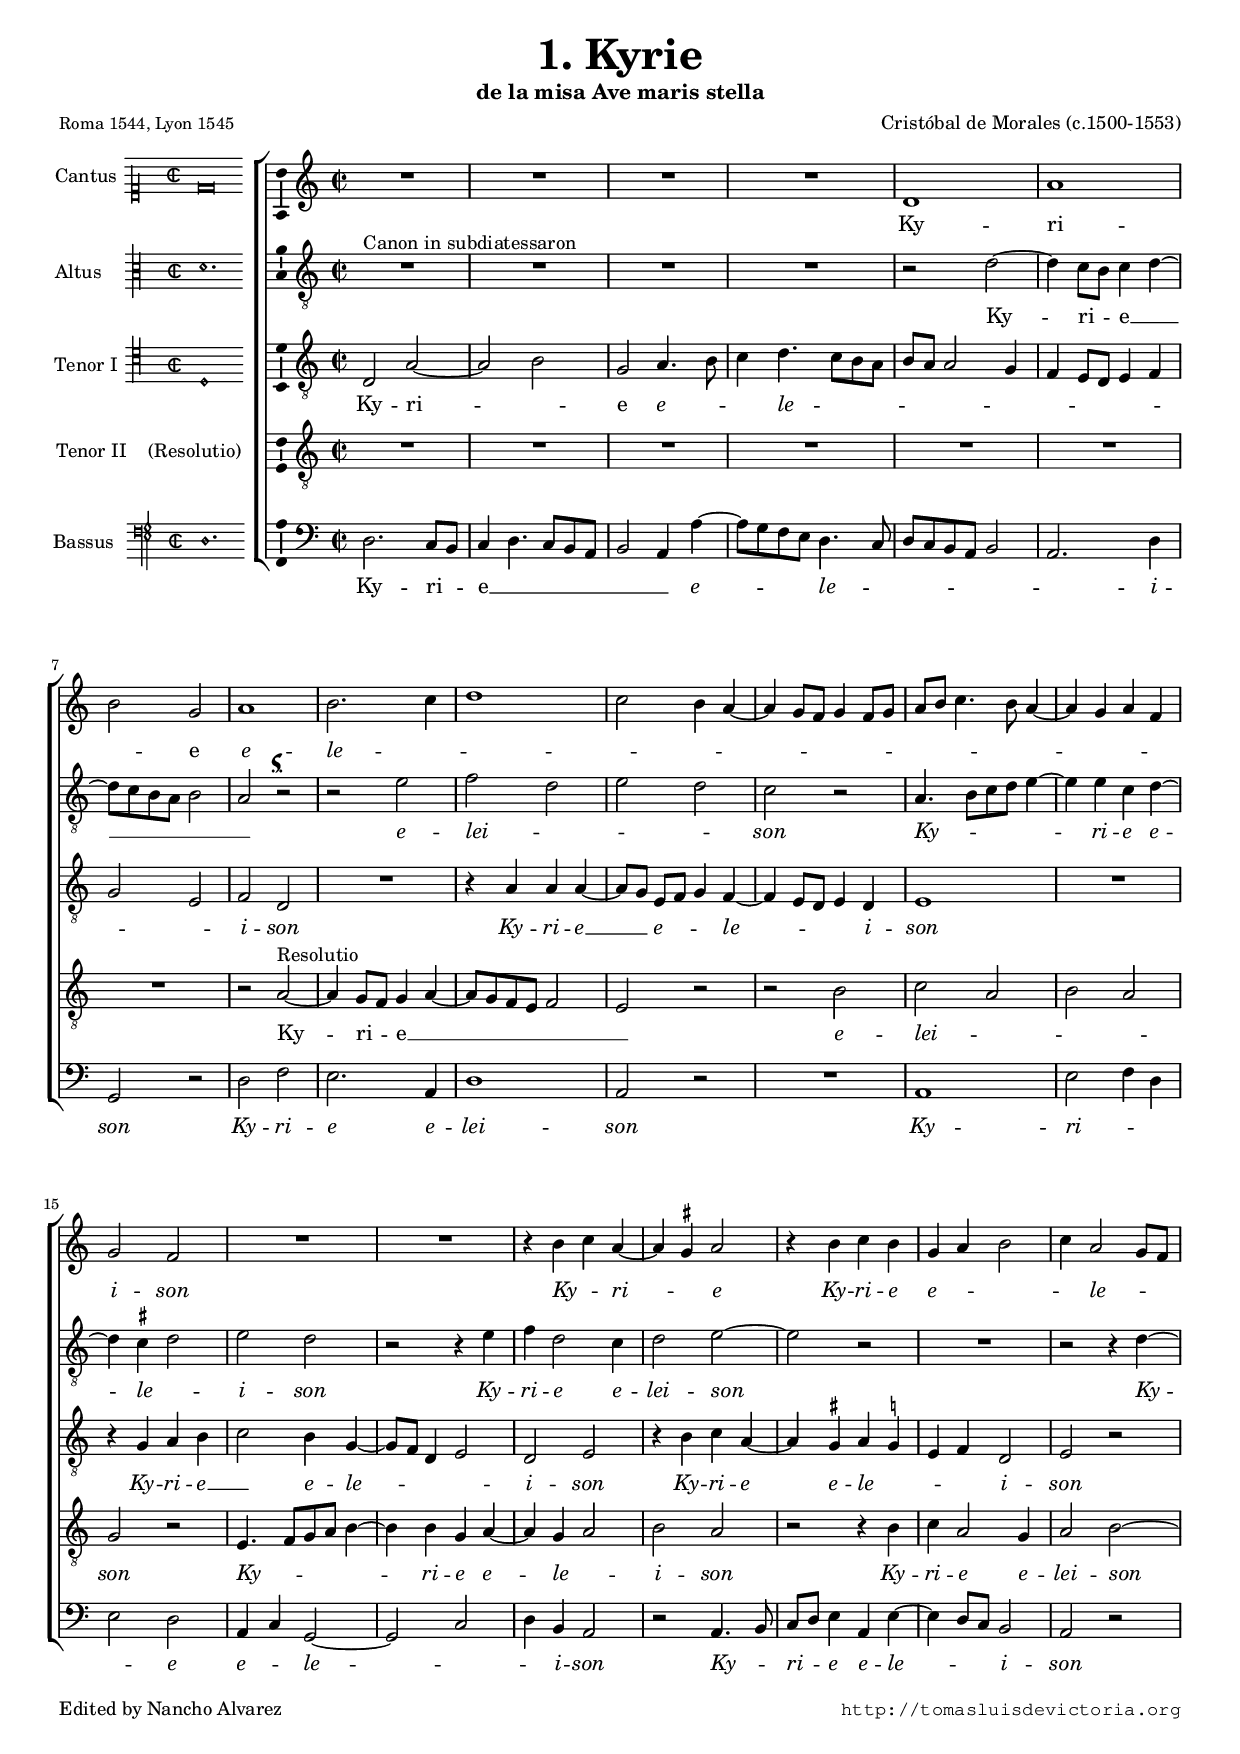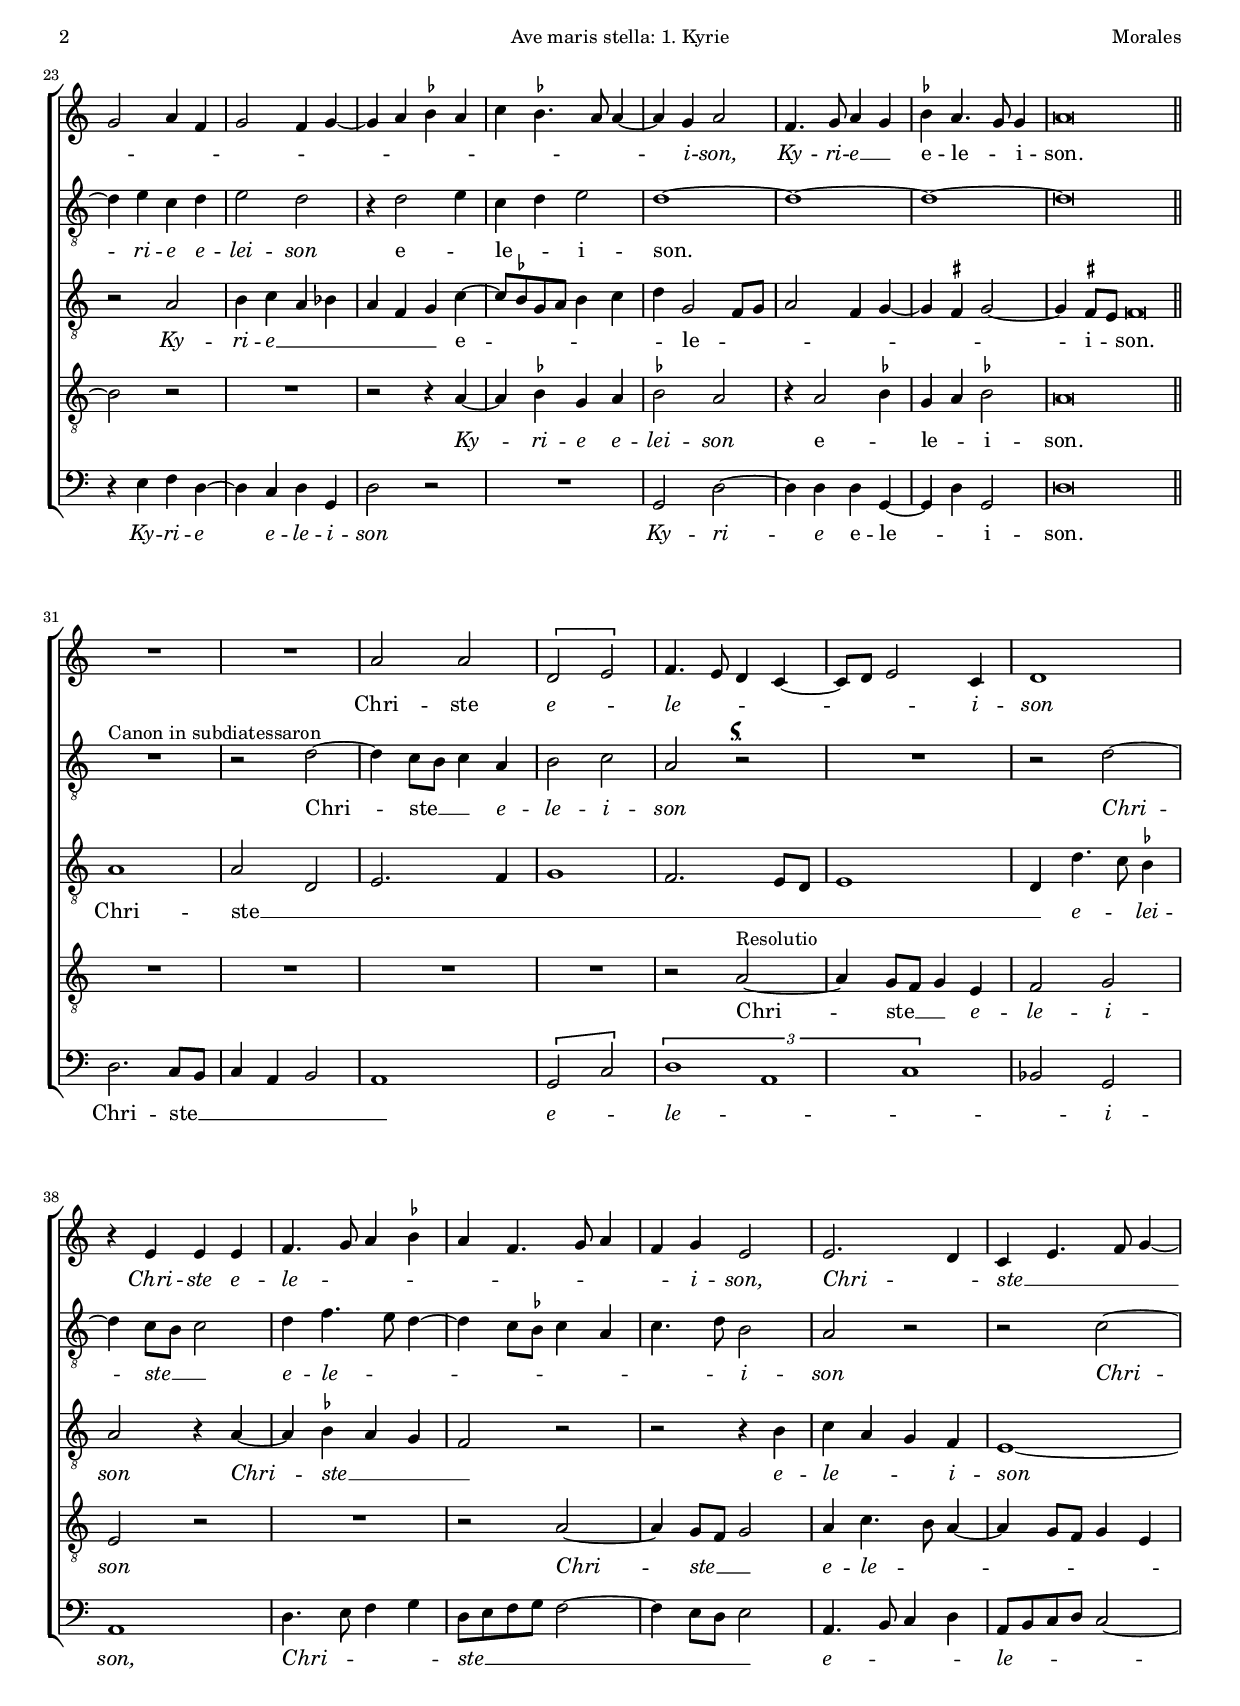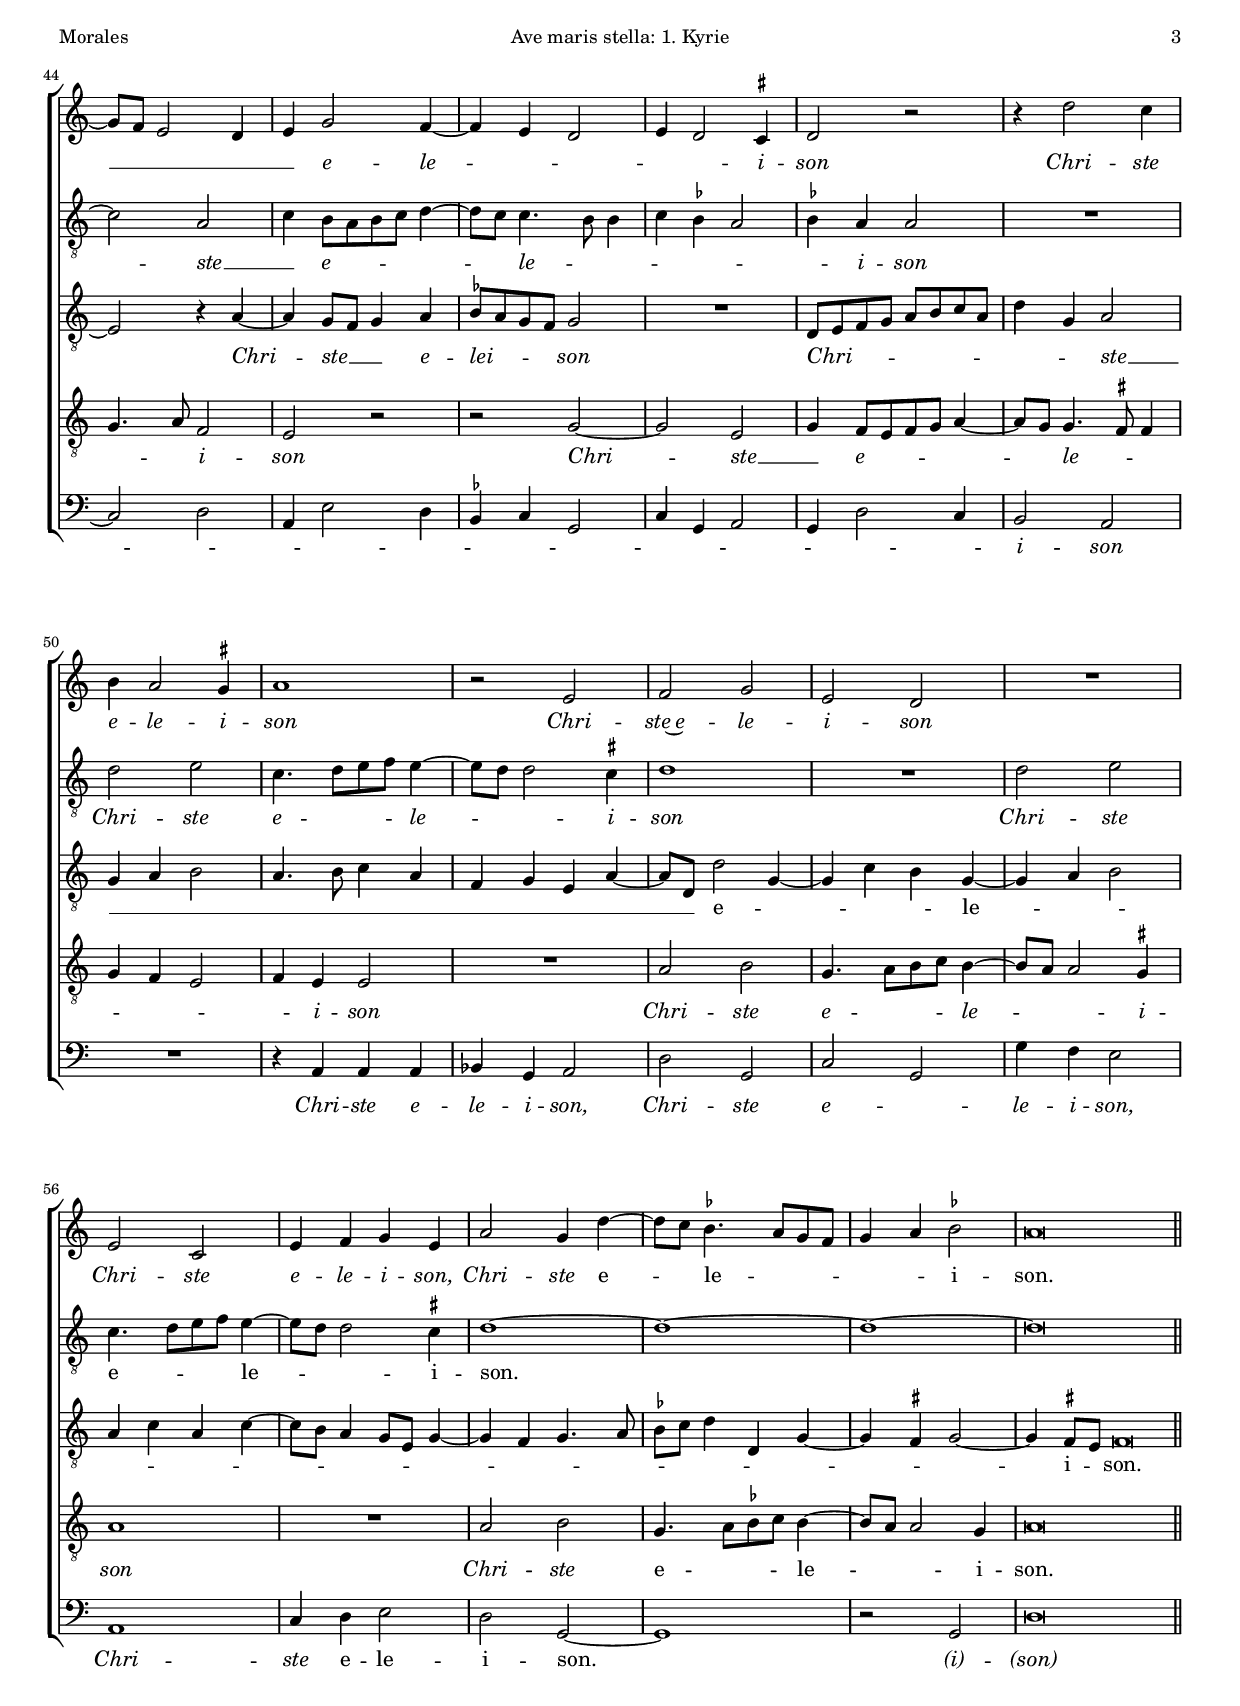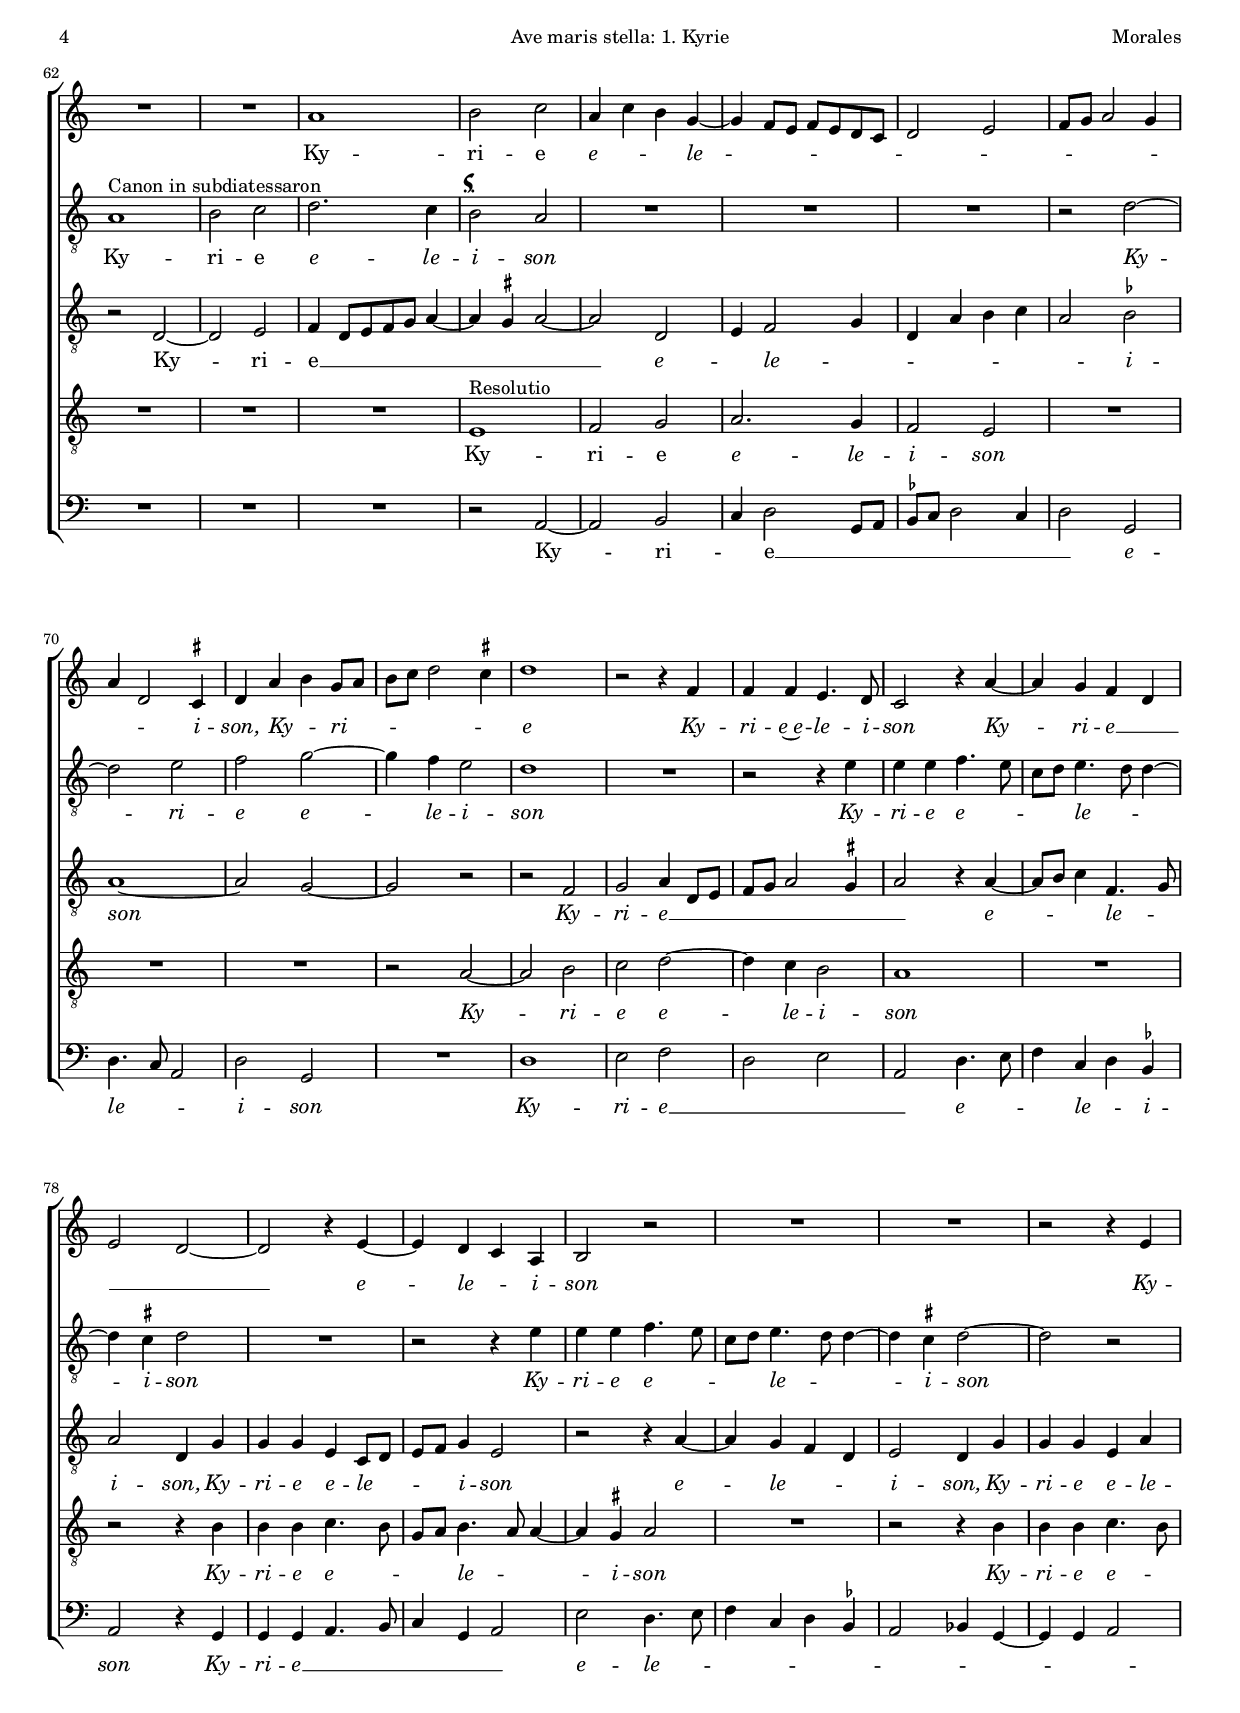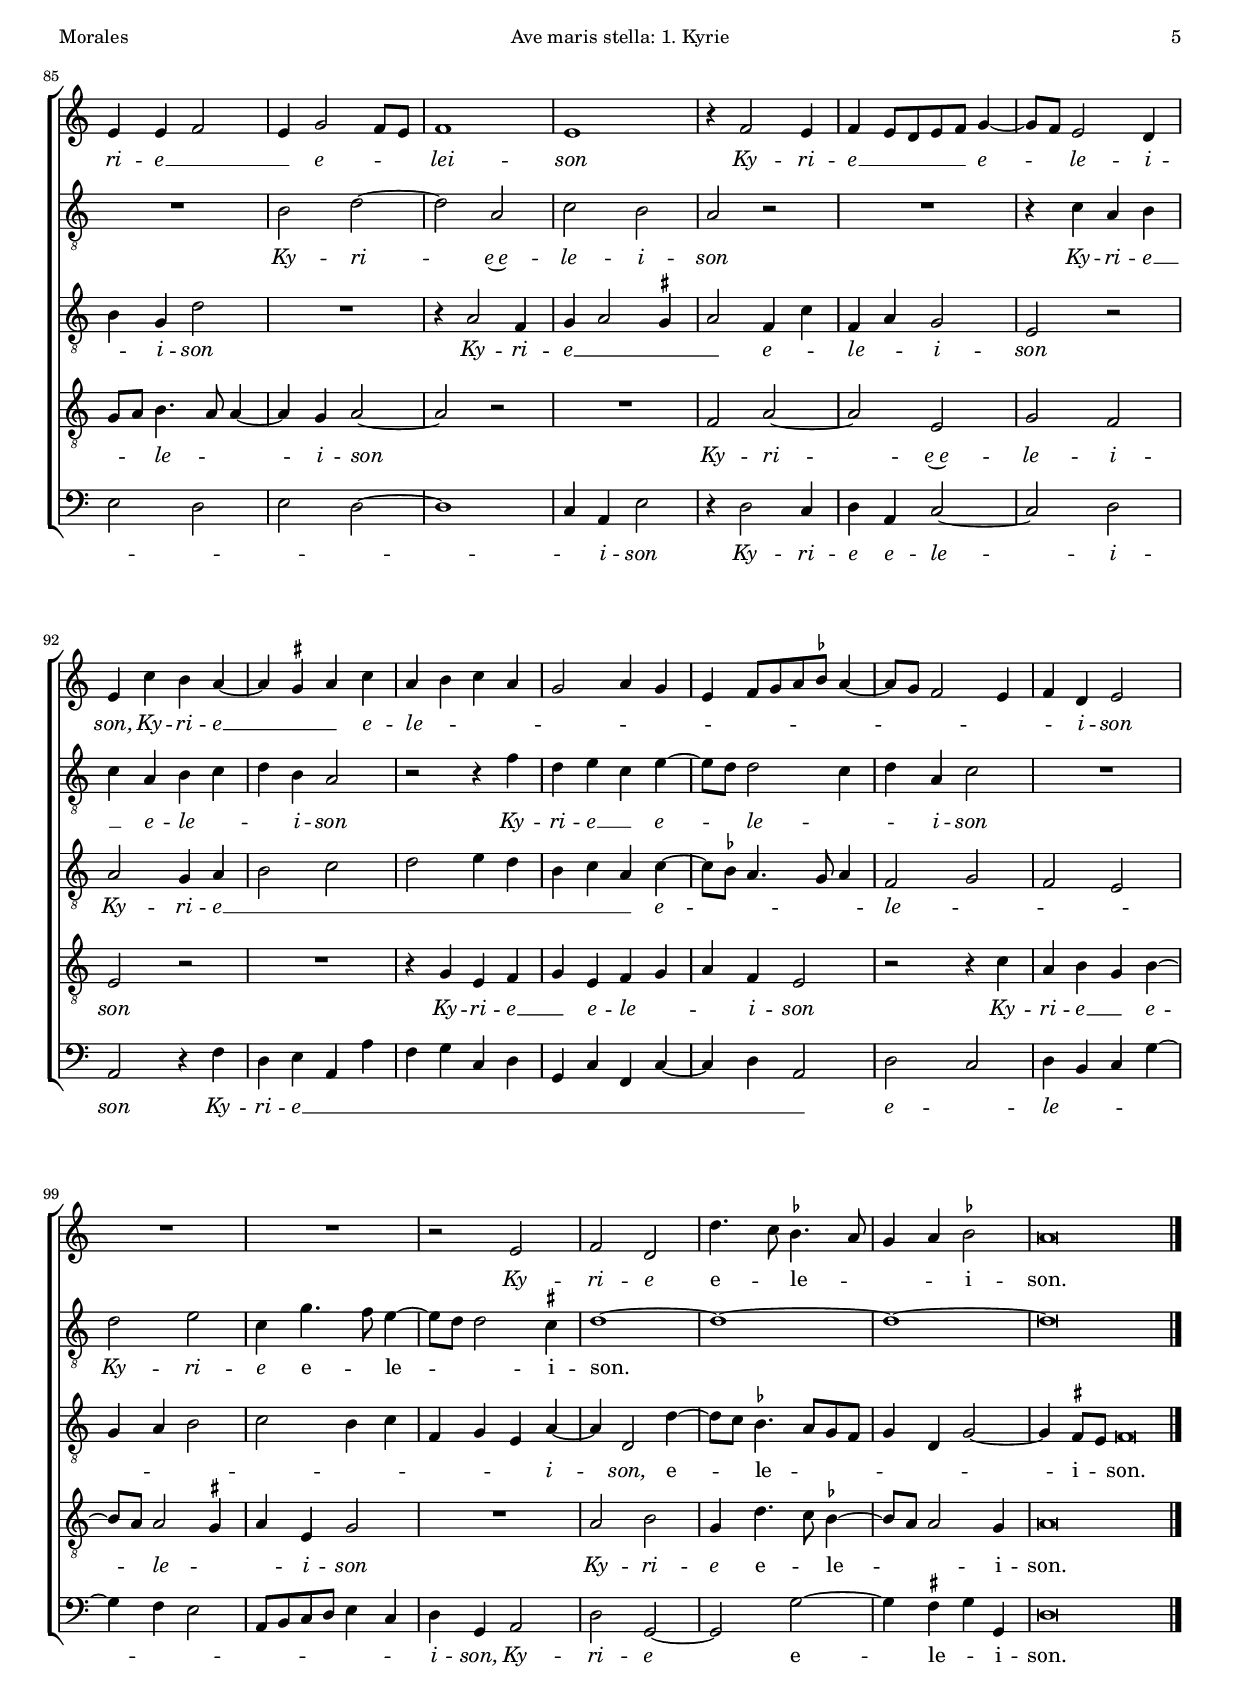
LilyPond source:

\version "2.22.0"

#(set-default-paper-size "a4")
#(set-global-staff-size 16.4)
#(ly:set-option 'point-and-click #f)
%mobile -s15.0 -i3.2

italicas=\override LyricText.font-shape = #'italic
rectas=\override LyricText.font-shape = #'upright
ss=\once \set suggestAccidentals = ##t
incipitwidth = 20
mtempo={\tempo 4 = 100}
mtempob={\tempo 4 = 50}

htitle="Ave maris stella: 1. Kyrie"
hcomposer="Morales"

\header {
	title=\markup{\fontsize #3 "1. Kyrie"}
	subtitle="de la misa Ave maris stella"
	%subsubtitle=\markup{\null \vspace #1 }
	composer="Cristóbal de Morales (c.1500-1553)"
        pdfauthor=\composer
	%opus="(-)"
	poet=\markup{\smaller "Roma 1544, Lyon 1545" }
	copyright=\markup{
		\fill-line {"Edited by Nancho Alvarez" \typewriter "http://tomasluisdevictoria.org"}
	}
%	tagline=""
}


global={\key c \major \time 2/2  \skip 1*30 \bar "||" \break
					\skip 1*31 \bar "||" \break
					\skip 1*44 \bar "|."
}

cantus={
	R1*4/4
	R1*4/4
	R1*4/4
	R1*4/4
%5
	d'1
	a'
	b'2 g'
	a'1
	b'2. c''4
%10
	d''1
	c''2 b'4 a' ~
	a' g'8 f' g'4 f'8 g'
	a' b' c''4. b'8 a'4 ~
	a' g' a' f'
%15
	g'2 f'
	R1*4/4
	R1*4/4
	r4 b' c'' a' ~
	a' \ss gis' a'2
%20
	r4 b' c'' b'
	g' a' b'2
	c''4 a'2 g'8 f'
	g'2 a'4 f'
	g'2 f'4 g' ~
%25
	g' a' \ss bes' a'
	c'' \ss bes'4. a'8 a'4 ~
	a' g' a'2
	f'4. g'8 a'4 g'
	\ss bes' a'4. g'8 g'4
%30
	a'\breve*1/2
	R1*4/4
	R1*4/4
	a'2 a'
	\[d' e'\]
%35
	f'4. e'8 d'4 c' ~
	c'8 d' e'2 c'4
	d'1
	r4 e' e' e'
	f'4. g'8 a'4 \ss bes'
%40
	a' f'4. g'8 a'4
	f' g' e'2
	e'2. d'4
	c' e'4. f'8 g'4 ~ 
	g'8 f' e'2 d'4
%45
	e' g'2 f'4 ~
	f' e' d'2
	e'4 d'2 \ss cis'4
	d'2 r
	r4 d''2 c''4
%50
	b' a'2 \ss gis'4
	a'1
	r2 e'
	f' g'
	e' d'
%55
	R1*4/4
	e'2 c'
	e'4 f' g' e'
	a'2 g'4 d'' ~
	d''8 c'' \ss bes'4. a'8 g' f'
%60
	g'4 a' \ss bes'2
	a'\breve*1/2
	R1*4/4
	R1*4/4
	a'1
%65
	b'2 c''
	a'4 c'' b' g' ~
	g' f'8 e' f' e' d' c'
	d'2 e'
	f'8 g' a'2 g'4
%70
	a' d'2 \ss cis'4
	d' a' b' g'8 a'
	b' c'' d''2 \ss cis''4
	d''1
	r2 r4 f'
%75
	f' f' e'4. d'8
	c'2 r4 a' ~
	a' g' f' d'
	e'2 d' ~
	d' r4 e' ~
%80
	e' d' c' a
	b2 r
	R1*4/4
	R1*4/4
	r2 r4 e'
%85
	e' e' f'2
	e'4 g'2 f'8 e'
	f'1
	e'
	r4 f'2 e'4
%90
	f'  e'8[ d' e' f'] g'4 ~
	g'8 f' e'2 d'4
	e' c'' b' a' ~
	a' \ss gis' a' c''
	a' b' c'' a'
%95
	g'2 a'4 g'
	e'  f'8[ g' a' \ss bes'] a'4 ~
	a'8 g' f'2 e'4
	f' d' e'2
	R1*4/4
%100
	R1*4/4
	r2 e'
	f' d'
	d''4. c''8 \ss bes'4. a'8
	g'4 a' \ss bes'2
%105
	a'\breve*1/2
}

altus={
        s4*0^\markup{"Canon in subdiatessaron"}
	R1*4/4
	R1*4/4
	R1*4/4
	R1*4/4
%5
	r2 d' ~
	d'4 c'8 b c'4 d' ~
	d'8 c' b a b2
	a r^\markup{\smaller \musicglyph "scripts.usignumcongruentiae"}
	r e'
%10
	f' d'
	e' d'
	c' r
	a4.  b8[ c' d'] e'4 ~
	e' e' c' d' ~
%15
	d' \ss cis' d'2
	e' d'
	r r4 e'
	f' d'2 c'4
	d'2 e' ~
%20
	e' r
	R1*4/4
	r2 r4 d' ~
	d' e' c' d'
	e'2 d'
%25
	r4 d'2 e'4
	c' d' e'2
	d'1 ~
	d' ~
	d' ~
%30
	d'\breve*1/2
	s4*0^\markup{"Canon in subdiatessaron"}
	R1*4/4
	r2 d' ~
	d'4 c'8 b c'4 a
	b2 c'
%35
	a r^\markup{\smaller \musicglyph "scripts.usignumcongruentiae"}
	R1*4/4
	r2 d' ~
	d'4 c'8 b c'2
	d'4 f'4. e'8 d'4 ~
%40
	d' c'8 \ss bes c'4 a
	c'4. d'8 b2
	a r
	r c' ~
	c' a
%45
	c'4  b8[ a b c'] d'4 ~
	d'8 c' c'4. b8 b4
	c' \ss bes a2
	\ss bes4 a a2
	R1*4/4
%50
	d'2 e'
	c'4.  d'8[ e' f'] e'4 ~
	e'8 d' d'2 \ss cis'4
	d'1
	R1*4/4
%55
	d'2 e'
	c'4.  d'8[ e' f'] e'4 ~
	e'8 d' d'2 \ss cis'4
	d'1 ~
	d' ~
%60
	d' ~
	d'\breve*1/2
	s4*0^\markup{"Canon in subdiatessaron"}
	a1
	b2 c'
	d'2. c'4
%65
	b2^\markup{\smaller \musicglyph "scripts.usignumcongruentiae"} a
	R1*4/4
	R1*4/4
	R1*4/4
	r2 d' ~
%70
	d' e'
	f' g' ~
	g'4 f' e'2
	d'1
	R1*4/4
%75
	r2 r4 e'
	e' e' f'4. e'8
	c' d' e'4. d'8 d'4 ~
	d' \ss cis' d'2
	R1*4/4
%80
	r2 r4 e'
	e' e' f'4. e'8
	c' d' e'4. d'8 d'4 ~
	d' \ss cis' d'2 ~
	d' r
%85
	R1*4/4
	b2 d' ~
	d' a
	c' b
	a r
%90
	R1*4/4
	r4 c' a b
	c' a b c'
	d' b a2
	r r4 f'
%95
	d' e' c' e' ~
	e'8 d' d'2 c'4
	d' a c'2
	R1*4/4
	d'2 e'
%100
	c'4 g'4. f'8 e'4 ~
	e'8 d' d'2 \ss cis'4
	d'1 ~
	d' ~
	d' ~
%105
	d'\breve*1/2
}

tenor={
	d2 a ~
	a b
	g a4. b8
	c'4 d'4. c'8 b a
%5
	b a a2 g4
	f e8 d e4 f
	g2 e
	f d
	R1*4/4
%10
	r4 a a a ~
	 a8[ g]  e[ f] g4 f ~
	f e8 d e4 d
	e1
	R1*4/4
%15
	r4 g a b
	c'2 b4 g ~
	g8 f d4 e2
	d e
	r4 b c' a ~
%20
	a \ss gis a \ss g
	e f d2
	e r
	r a
	b4 c' a bes
%25
	a f g c' ~
	c'8 \ss bes g a bes4 c'
	d' g2 f8 g
	a2 f4 g ~
	g \ss fis g2 ~
%30
	g4 \ss fis8 e fis\breve*1/4
	a1
	a2 d
	e2. f4
	g1
%35
	f2. e8 d
	e1
	d4 d'4. c'8 \ss bes4
	a2 r4 a ~
	a \ss bes a g
%40
	f2 r
	r r4 b
	c' a g f
	e1 ~
	e2 r4 a ~
%45
	a g8 f g4 a
	 \ss bes8 a g f g2
	R1*4/4
	d8 e f g a b c' a
	d'4 g a2
%50
	g4 a b2
	a4. b8 c'4 a
	f g e a ~
	a8 d d'2 g4 ~
	g c' b g ~
%55
	g a b2
	a4 c' a c' ~
	c'8 b a4 g8 e g4 ~
	g f g4. a8
	\ss bes c' d'4 d g ~
%60
	g \ss fis g2 ~
	g4 \ss fis8 e fis\breve*1/4
	r2 d ~
	d e
	f4  d8[ e f g] a4 ~
%65
	a \ss gis a2 ~
	a d
	e4 f2 g4
	d a b c'
	a2 \ss bes
%70
	a1 ~
	a2 g ~
	g r
	r f
	g a4 d8 e
%75
	f g a2 \ss gis4
	a2 r4 a ~
	a8 b c'4 f4. g8
	a2 d4 g
	g g e c8 d
%80
	e f g4 e2
	r r4 a ~
	a g f d
	e2 d4 g
	g g e a
%85
	b g d'2
	R1*4/4
	r4 a2 f4
	g a2 \ss gis4
	a2 f4 c'
%90
	f a g2
	e r
	a g4 a
	b2 c'
	d' e'4 d'
%95
	b c' a c' ~
	c'8 \ss bes a4. g8 a4
	f2 g
	f e
	g4 a b2
%100
	c' b4 c'
	f g e a ~
	a d2 d'4 ~
	d'8 c' \ss bes4. a8 g f
	g4 d g2 ~
%105
	g4 \ss fis8 e fis\breve*1/4
}

tenordos={
	R1*4/4
	R1*4/4
	R1*4/4
	R1*4/4
%5
	R1*4/4
	R1*4/4
	R1*4/4
	r2 a^"Resolutio" ~
	a4 g8 f g4 a ~
%10
	a8 g f e f2
	e r
	r b
	c' a
	b a
%15
	g r
	e4.  f8[ g a] b4 ~
	b b g a ~
	a g a2
	b a
%20
	r r4 b
	c' a2 g4
	a2 b ~
	b r
	R1*4/4
%25
	r2 r4 a ~
	a \ss bes g a
	\ss bes2 a
	r4 a2 \ss bes4
	g a \ss bes2
%30
	a\breve*1/2
	R1*4/4
	R1*4/4
	R1*4/4
	R1*4/4
%35
	r2 a^"Resolutio" ~
	a4 g8 f g4 e
	f2 g
	e r
	R1*4/4
%40
	r2 a ~
	a4 g8 f g2
	a4 c'4. b8 a4 ~
	a g8 f g4 e
	g4. a8 f2
%45
	e r
	r g ~
	g e
	g4  f8[ e f g] a4 ~
	a8 g g4. \ss fis8 fis4
%50
	g f e2
	f4 e e2
	R1*4/4
	a2 b
	g4.  a8[ b c'] b4 ~
%55
	b8 a a2 \ss gis4
	a1
	R1*4/4
	a2 b
	g4.  a8[ \ss bes c'] bes4 ~
%60
	bes8 a a2 g4
	a\breve*1/2
	R1*4/4
	R1*4/4
	R1*4/4
%65
	e1^"Resolutio"
	f2 g
	a2. g4
	f2 e
	R1*4/4
%70
	R1*4/4
	R1*4/4
	r2 a ~
	a b
	c' d' ~
%75
	d'4 c' b2
	a1
	R1*4/4
	r2 r4 b
	b b c'4. b8
%80
	g a b4. a8 a4 ~
	a \ss gis a2
	R1*4/4
	r2 r4 b
	b b c'4. b8
%85
	g a b4. a8 a4 ~
	a g a2 ~
	a r
	R1*4/4
	f2 a ~
%90
	a e
	g f
	e r
	R1*4/4
	r4 g e f
%95
	g e f g
	a f e2
	r r4 c'
	a b g b ~
	b8 a a2 \ss gis4
%100
	a e g2
	R1*4/4
	a2 b
	g4 d'4. c'8 \ss bes4 ~
	bes8 a a2 g4
%105
	a\breve*1/2
}

bassus={
	d2. c8 b,
	c4 d4. c8 b, a,
	b,2 a,4 a ~
	a8 g f e d4. c8
%5
	d c b, a, b,2
	a,2. d4
	g,2 r
	d f
	e2. a,4
%10
	d1
	a,2 r
	R1*4/4
	a,1
	e2 f4 d
%15
	e2 d
	a,4 c g,2 ~
	g, c
	d4 b, a,2
	r a,4. b,8
%20
	c d e4 a, e ~
	e d8 c b,2
	a, r
	r4 e f d ~
	d c d g,
%25
	d2 r
	R1*4/4
	g,2 d ~
	d4 d d g, ~
	g, d g,2
%30
	d\breve*1/2
	d2. c8 b,
	c4 a, b,2
	a,1
	\[g,2 c\]
%35
        \tupletUp
	\times 2/3{d1 a,1 c1} % CSIC pone tresillo de blancas con puntillo
	%d2. a,4 ~
	%a, c2.
	bes,2 g,
	a,1
	d4. e8 f4 g
%40
	d8 e f g f2 ~
	f4 e8 d e2
	a,4. b,8 c4 d
	a,8 b, c d c2 ~
	c d
%45
	a,4 e2 d4
	\ss bes, c g,2
	c4 g, a,2
	g,4 d2 c4
	b,2 a,
%50
	R1*4/4
	r4 a, a, a,
	bes, g, a,2
	d g,
	c g,
%55
	g4 f e2
	a,1
	c4 d e2
	d g, ~
	g,1
%60
	r2 g,
	d\breve*1/2
	R1*4/4
	R1*4/4
	R1*4/4
%65
	r2 a, ~
	a, b,
	c4 d2 g,8 a,
	\ss bes, c d2 c4
	d2 g,
%70
	d4. c8 a,2
	d g,
	R1*4/4
	d1
	e2 f
%75
	d e
	a, d4. e8
	f4 c d \ss bes,
	a,2 r4 g,
	g, g, a,4. b,8
%80
	c4 g, a,2
	e d4. e8
	f4 c d \ss bes,
	a,2 bes,4 g, ~
	g, g, a,2
%85
	e d
	e d ~
	d1
	c4 a, e2
	r4 d2 c4
%90
	d a, c2 ~
	c d
	a, r4 f
	d e a, a
	f g c d
%95
	g, c f, c ~
	c d a,2
	d c
	d4 b, c g ~
	g f e2
%100
	a,8 b, c d e4 c
	d g, a,2
	d g, ~
	g, g ~
	g4 \ss fis g g,
%105
	d\breve*1/2
}

textocantus=\lyricmode{
Ky -- ri -- _ e 
\italicas
e -- le -- _ _ _ _ _ _ _ _ _ _ _ _ _ _ _ _ _ _ _ _ i -- son
Ky -- _ ri -- _ _ e
Ky -- ri -- e e -- _ _ _ le -- _ _ _ _ _ _ _ _ _ _ _ _ _ _ _ _ _ i -- son,
Ky -- ri -- e __ _ 
\rectas
e -- le -- _ i -- son.
Chri -- ste
\italicas
e -- _ le -- _ _ _ _ _ _ i -- son
Chri -- ste e -- le -- _ _ _ _ _ _ _ _ i -- son,
Chri -- _ ste __ _ _ _ _ _ _ _ _ e -- le -- _ _ _ _ _ i -- son
Chri -- ste e -- le -- i -- son
Chri -- ste~e -- le -- i -- son
Chri -- ste e -- le -- i -- son,
Chri -- ste 
\rectas
e -- _ _ le -- _ _ _ _ _ i -- son.
Ky -- ri -- e 
\italicas
e -- _ _ le -- _ _ _ _ _ _ _ _ _ _ _ _ _ _ _ i -- son,
Ky -- _ ri -- _ _ _ _ _ e
Ky -- ri -- e~e -- le -- i -- son
Ky -- _ ri -- e __ _ _ _ _ e -- _ le -- _ i -- son
Ky -- ri -- e __ _ _ e -- _ _ lei -- son
Ky -- ri -- e __ _ _ _ _ e -- _ _ le -- i -- son,
Ky -- ri -- e __ _ _ _ e -- le -- _ _ _ _ _ _ _ _ _ _ _ _ _ _ _ _ _ i -- son
Ky -- ri -- e 
\rectas
e -- _ le -- _ _ _ i -- son.
}

textoaltus=\lyricmode{
Ky -- _ ri -- _ e __ _ _ _ _ _ _ _ 
\italicas
e -- lei -- _ _ _ son
Ky -- _ _ _ _ _ ri -- e e -- _ le -- _ i -- son
Ky -- ri -- e e -- lei -- son _
Ky -- _ ri -- e e -- lei -- son
\rectas
e -- _ le -- _ i -- son. _ _ _ 
Chri -- _ ste __ _ _ 
\italicas
e -- le -- i -- son
Chri -- _ ste __ _ _ e -- le -- _ _ _ _ _ _ _ _ _ i -- son
Chri -- _ ste __ _ e -- _ _ _ _ _ _ le -- _ _ _ _ _ _ i -- son
Chri -- ste e -- _ _ _ le -- _ _ _ i -- son
Chri -- ste 
\rectas
e -- _ _ _ le -- _ _ _ i -- son. _ _ _
Ky -- ri -- e 
\italicas
e -- le -- i -- son
Ky -- _ ri -- e e -- _ le -- i -- son
Ky -- ri -- e e -- _ _ _ le -- _ _ _ i -- son
Ky -- ri -- e e -- _ _ _ le -- _ _ _ i -- son _
Ky -- ri -- _ e~e -- le -- i -- son
Ky -- ri -- e __ _ e -- le -- _ _ i -- son
Ky -- ri -- e __ _ e -- _ _ le -- _ _ i -- son
Ky -- ri -- e 
\rectas
e -- _ le -- _ _ _ i -- son. _ _ _ 
}

textotenor=\lyricmode{
Ky -- ri -- _ _ e
\italicas
e -- _ _ le -- _ _ _ _ _ _ _ _ _ _ _ _ _ _ i -- son
Ky -- ri -- e __ _ _ e -- _ _ le -- _ _ _ _ i -- son
Ky -- ri -- e __ _ e -- le -- _ _ _ _ i -- son
Ky -- ri -- e _ e -- le -- _ _ _ i -- son
Ky -- ri -- e __ _ _ _ _ _
\rectas
e -- _ _ _ _ _ _ _ le -- _ _ _ _ _ _ _ _ _ i -- _ son.
Chri -- ste __ _ _ _ _ _ _ _ _ _ 
\italicas 
e -- _ lei -- son
Chri -- _ ste __ _ _ _ 
e -- le -- _ _ i -- son _
Chri -- _ ste __ _ _ e -- lei -- _ _ _ son
Chri -- _ _ _ _ _ _ _ _ _ ste __ _ _ _ _ _ _ _ _ _ _ _ _ _ 
\rectas
e -- _ _ _ _ le -- _ _ _ _ _ _ _ _ _ _ _ _ _ _ _ _ _ _ _ _ _ _ _ _ _ _ i -- _ son.
Ky -- _ ri -- e __ _ _ _ _ _ _ _ _ _ 
\italicas
e -- _ le -- _ _ _ _ _ _ i -- son _ _ _ 
Ky -- ri -- e __ _ _ _ _ _ _ _ 
e -- _ _ _ le -- _ i -- son,
Ky -- ri -- e e -- le -- _ _ _ i -- son
e -- _ le -- _ _ i -- son,
Ky -- ri -- e e -- le -- _ i -- son
Ky -- ri -- e __ _ _ _ e -- _ le -- _ i -- son
Ky -- ri -- e __ _ _ _ _ _ _ _ _ e -- _ _ _ _ _ le -- _ _ _ _ _ _ _ _ _ _ _ _ i -- _ son,
\rectas
e -- _ _ le -- _ _ _ _ _ _ _ i -- _ son.
}

textotenordos=\lyricmode{
Ky -- _ ri -- _ e __ _ _ _ _ _ _ _ 
\italicas
e -- lei -- _ _ _ son
Ky -- _ _ _ _ _ ri -- e e -- _ le -- _ i -- son
Ky -- ri -- e e -- lei -- son _
Ky -- _ ri -- e e -- lei -- son
\rectas
e -- _ le -- _ i -- son.
Chri -- _ ste __ _ _ 
\italicas
e -- le -- i -- son
Chri -- _ ste __ _ _ e -- le -- _ _ _ _ _ _ _ _ _ i -- son
Chri -- _ ste __ _ e -- _ _ _ _ _ _ le -- _ _ _ _ _ _ i -- son
Chri -- ste e -- _ _ _ le -- _ _ _ i -- son
Chri -- ste 
\rectas
e -- _ _ _ le -- _ _ _ i -- son.
Ky -- ri -- e 
\italicas
e -- le -- i -- son
Ky -- _ ri -- e e -- _ le -- i -- son
Ky -- ri -- e e -- _ _ _ le -- _ _ _ i -- son
Ky -- ri -- e e -- _ _ _ le -- _ _ _ i -- son _
Ky -- ri -- _ e~e -- le -- i -- son
Ky -- ri -- e __ _ e -- le -- _ _ i -- son
Ky -- ri -- e __ _ e -- _ _ le -- _ _ i -- son
Ky -- ri -- e 
\rectas
e -- _ le -- _ _ _ i -- son. 

}

textobassus=\lyricmode{
Ky -- ri -- _ e __ _ _ _ _ _ _ 
\italicas 
e -- _ _ _ _ le -- _ _ _ _ _ _ _ i -- son
Ky -- ri -- e e -- lei -- son
Ky -- ri -- _ _ _ e e -- _ le -- _ _ _ i -- son
Ky -- _ ri -- _ e e -- le -- _ _ _ i -- son
Ky -- ri -- e _ e -- le -- i -- son
Ky -- ri -- _ e 
\rectas
e -- le -- _ _ i -- son.
Chri -- ste __ _ _ _ _ _ 
\italicas
e -- _ le -- _ _ _ i -- son,
%e -- _ le -- _ _ _ _ i -- son,
Chri -- _ _ _ ste __ _ _ _ _ _ _ _ _ e -- _ _ _ le -- _ _ _ _ _ _ _ _ _ _ _ _ _ _ _ _ _ _ i -- son
Chri -- ste e -- le -- i -- son, Chri -- ste e -- _ le -- i -- son,
Chri -- ste 
\rectas
e -- le -- i -- son. _ 
\italicas "(i)" -- "(son)"  
\rectas
Ky -- _ ri -- _ e __ _ _ _ _ _ _ _ 
\italicas
e -- le -- _ _ i -- son
Ky -- ri -- e __ _ _ _ e -- _ _ le -- _ i -- son
Ky -- ri -- e __ _ _ _ _ _ e -- le -- _ _ _ _ _ _ _ _ _ _ _ _ _ _ _ _ _ i -- son
Ky -- ri -- e e -- le -- _ i -- son
Ky -- ri -- e __ _ _ _ _ _ _ _ _ _ _ _ _ _ e -- _ le -- _ _ _ _ _ _ _ _ _ _ _ _ i -- son,
Ky -- ri -- e _ 
\rectas
e -- _ le -- _ i -- son.
}

incipitcantus=\markup{
	\score{
		{ 
		\set Staff.instrumentName="Cantus "
		\override NoteHead.style = #'neomensural
		\override Staff.TimeSignature.style = #'neomensural
		\cadenzaOn 
		\clef "petrucci-c1"
		\key c \major
		\time 2/2
                d'\breve
		} 

	\layout { line-width=\incipitwidth indent = 0 }
	}
}

incipitaltus=\markup{
	\score{
		{ 
		\set Staff.instrumentName="Altus    "
		\override NoteHead.style = #'neomensural 
		\override Staff.TimeSignature.style = #'neomensural
		\cadenzaOn 
		\clef "petrucci-c3"
		\key c \major
		\time 2/2
                d'1.
		} 
	\layout { line-width=\incipitwidth indent = 0 }
	}
}


incipittenor=\markup{
	\score{
		{ 
		\set Staff.instrumentName="Tenor I "
		\override NoteHead.style = #'neomensural 
		\override Staff.TimeSignature.style = #'neomensural
		\cadenzaOn 
		\clef "petrucci-c4"
		\key c \major
		\time 2/2
                d1
		} 
	\layout { line-width=\incipitwidth indent=0 }
	}
}

incipittenordos=\markup{
	\score{
		{ 
		\set Staff.instrumentName="Tenor II "
		\override NoteHead.style = #'neomensural 
		\override Staff.TimeSignature.style = #'neomensural
		\cadenzaOn 
		\clef "petrucci-c4"
		\key c \major
		\time 2/2
                a1.
		} 
	\layout { line-width=\incipitwidth indent=0 }
	}
}

incipitbassus=\markup{
	\score{
		{ 
		\set Staff.instrumentName="Bassus  "
		\override NoteHead.style = #'neomensural
		\override Staff.TimeSignature.style = #'neomensural
		\cadenzaOn 
		\clef "petrucci-f4"
		\key c \major
		\time 2/2
                d1.
		} 
	\layout { line-width=\incipitwidth indent = 0 }
	}
}

%\layout {
%       \context {\Voice
%               \remove Ligature_bracket_engraver
%               \consists Mensural_ligature_engraver
%       }
%       line-width=\incipitwidth
%       indent = 0
%}

\score {\transpose c' c'{
\new ChoirStaff<<

	\new Staff <<\global
	\new Voice="v1" {
		\set Staff.instrumentName=\incipitcantus
		\clef "treble"
		\cantus }
	\new Lyrics \lyricsto "v1" {\textocantus }
	>>

	\new Staff <<\global
	\new Voice="v2" {
		\set Staff.instrumentName=\incipitaltus
		\clef "G_8"
		\altus }
	\new Lyrics \lyricsto "v2" {\textoaltus }
	>>
	
	\new Staff <<\global
	\new Voice="v3" {
		\set Staff.instrumentName=\incipittenor
		\clef "G_8"
		\tenor }
	\new Lyrics \lyricsto "v3" {\textotenor }
	>>
	
	\new Staff <<\global
	\new Voice="v5" {
		\set Staff.instrumentName=\markup{"Tenor II    (Resolutio)"}
		\clef "G_8"
		\tenordos }
	\new Lyrics \lyricsto "v5" {\textotenordos }
	>>

	\new Staff <<\global
	\new Voice="v4" {
		\set Staff.instrumentName=\incipitbassus
		\clef "bass"
		\bassus }
	\new Lyrics \lyricsto "v4" {\textobassus }
	>>
	
>>

	} % transpose

\layout{ 
	\context {\Lyrics 
		\override VerticalAxisGroup.staff-affinity = #UP
		\override VerticalAxisGroup.nonstaff-relatedstaff-spacing =
			#'((basic-distance . 0) (minimum-distance . 0) (padding . 1))
		\override LyricText.font-size = #1.2
		\override LyricHyphen.minimum-distance = #0.5
	}
	\context {\Score 
		tempoHideNote = ##t
		\override BarNumber.padding = #2 
	}
	\context {\Voice 
		melismaBusyProperties = #'()
		%autoBeaming = ##f
	}
	\context {\Staff 
                %\RemoveEmptyStaves
                %\override VerticalAxisGroup.remove-first = ##t
		\override VerticalAxisGroup.staff-staff-spacing =
			#'((basic-distance . 11) (minimum-distance . 0) (padding . 1))
		\consists Ambitus_engraver 
		\override LigatureBracket.padding = #1
	}
}

%\midi { \mtempo }

}


\paper{
	evenHeaderMarkup=\markup  \fill-line { \fromproperty #'page:page-number-string \htitle \hcomposer }
	oddHeaderMarkup= \markup  \fill-line { \on-the-fly #not-first-page \hcomposer \on-the-fly #not-first-page \htitle \on-the-fly #not-first-page \fromproperty #'page:page-number-string }
	%system-count=20
	%page-count = 8
	systems-per-page=3
	ragged-last-bottom = ##f
	indent=3.5\cm
	system-system-spacing =
	#'((basic-distance . 20) (minimum-distance . 0) (padding . 5))
	top-system-spacing = % header
	#'((basic-distance . 10) (minimum-distance . 0) (padding . 0))
	last-bottom-spacing = % footer
	#'((basic-distance . 12) (minimum-distance . 0) (padding . 0))
	markup-system-spacing.padding = #2.0
}
